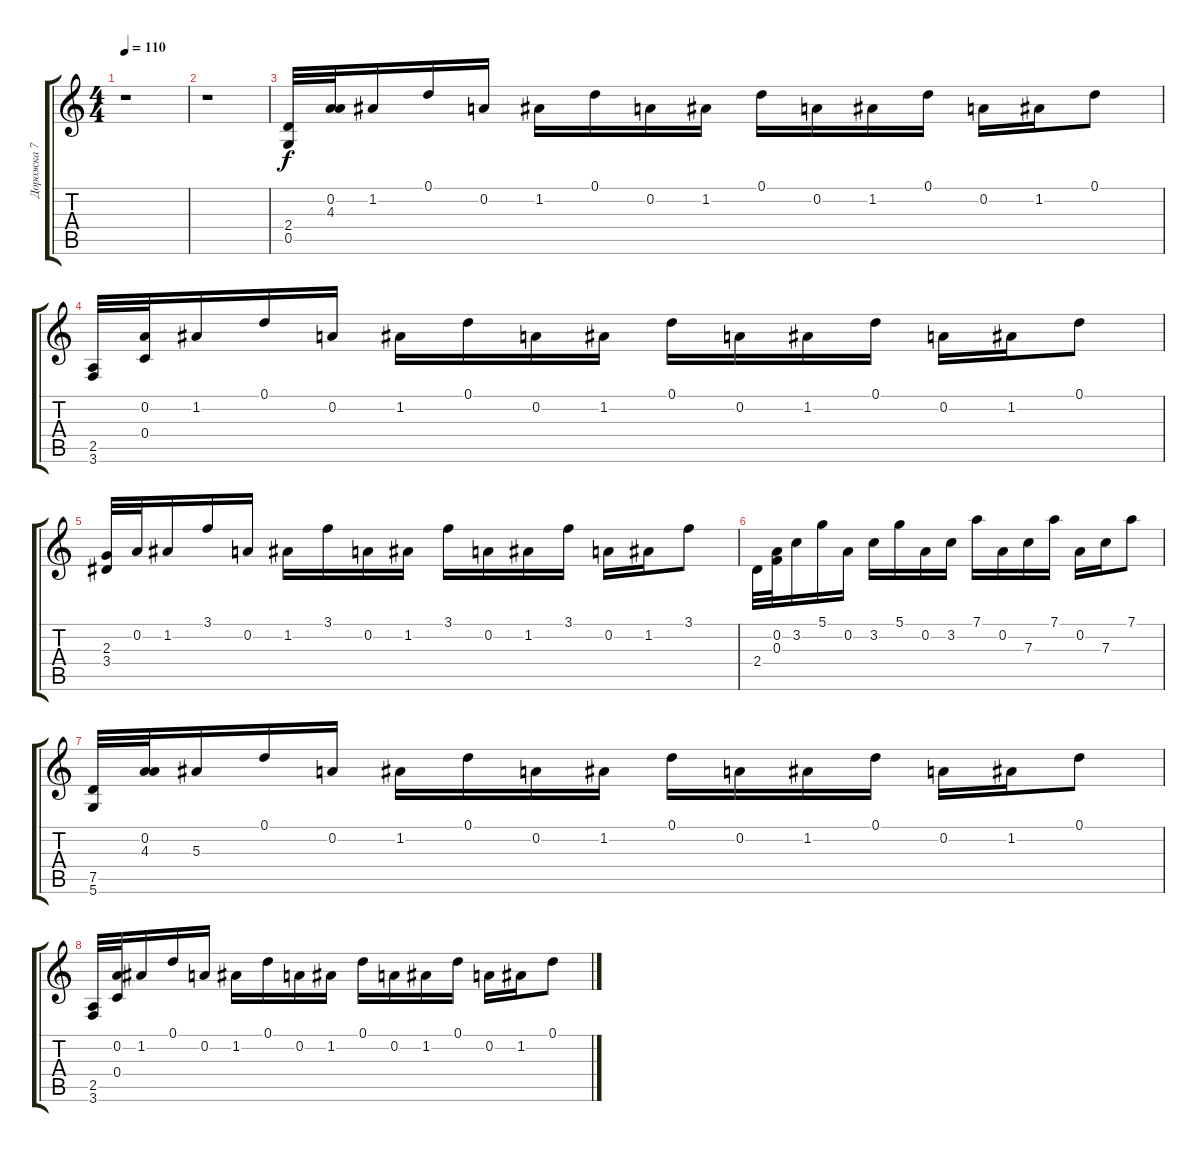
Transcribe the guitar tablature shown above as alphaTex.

\track ("Дорожка 7" "Дорожка 7") {instrument acousticguitarsteel}
\staff {score tabs}
\tuning (D4 A3 F3 C3 G2 D2) {hide}
\ts (4 4)
\tempo 110
\clef g2
\ks c
r.1{dy f} |
r.1 |
(2.4 0.5).32 (0.2 4.3).32 1.2.16 0.1.16 0.2.16 1.2.16 0.1.16 0.2.16 1.2.16 0.1.16 0.2.16 1.2.16 0.1.16 0.2.16 1.2.16 0.1.8 |
(2.5 3.6).32 (0.2 0.4).32 1.2.16 0.1.16 0.2.16 1.2.16 0.1.16 0.2.16 1.2.16 0.1.16 0.2.16 1.2.16 0.1.16 0.2.16 1.2.16 0.1.8 |
(2.3 3.4).32 0.2.32 1.2.16 3.1.16 0.2.16 1.2.16 3.1.16 0.2.16 1.2.16 3.1.16 0.2.16 1.2.16 3.1.16 0.2.16 1.2.16 3.1.8 |
2.4.32 (0.2 0.3).32 3.2.16 5.1.16 0.2.16 3.2.16 5.1.16 0.2.16 3.2.16 7.1.16 0.2.16 7.3.16 7.1.16 0.2.16 7.3.16 7.1.8 |
(7.5 5.6).32 (0.2 4.3).32 5.3.16 0.1.16 0.2.16 1.2.16 0.1.16 0.2.16 1.2.16 0.1.16 0.2.16 1.2.16 0.1.16 0.2.16 1.2.16 0.1.8 |
(2.5 3.6).32 (0.2 0.4).32 1.2.16 0.1.16 0.2.16 1.2.16 0.1.16 0.2.16 1.2.16 0.1.16 0.2.16 1.2.16 0.1.16 0.2.16 1.2.16 0.1.8
